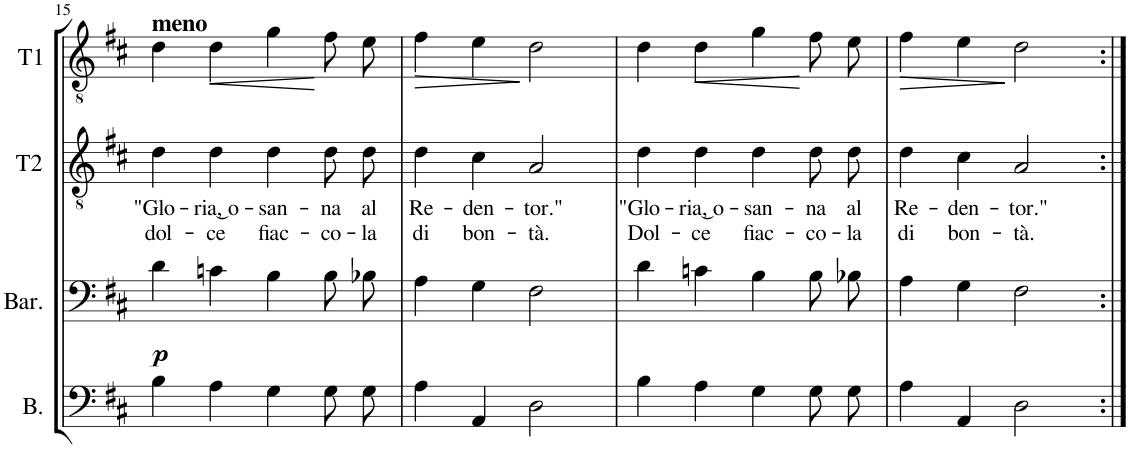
**kern	**kern	**dynam	**kern	**text	**text	**kern	**dynam
*part4	*part3	*part3	*part2	*part2	*part2	*part1	*part1
*staff4	*staff3	*staff3	*staff2	*staff2	*staff2	*staff1	*staff1
*I"Bass	*I"Baritone	*	*I"Tenor2	*	*	*I"Tenor1	*
*I'B.	*I'Bar.	*	*I'T2	*	*	*I'T1	*
!!LO:PB:g=z
*clefF4	*clefF4	*	*clefGv2	*	*	*clefGv2	*
*	*Trd1c2	*	*Trd4c7	*	*	*Trd1c2	*
*k[f#c#]	*k[f#c#]	*	*k[f#c#]	*	*	*k[f#c#]	*
*M4/4	*M4/4	*	*M4/4	*	*	*M4/4	*
*met(c)	*met(c)	*	*met(c)	*	*	*met(c)	*
=15	=15	=15	=15	=15	=15	=15	=15
!	!	!	!	!	!	!LO:TX:a:B:t=meno	!
!	!	!LO:DY:b	!	!LO:LY:b	!LO:LY:b	!	!
4B\	4d\	p	4d\	"Glo-	dol-	4d\	.
!	!	!	!	!LO:LY:b	!LO:LY:b	!	!LO:HP:b
4A\	4cn\	.	4d\	-ria,͜ o-	-ce	4d\	<
!	!	!	!	!LO:LY:b	!LO:LY:b	!	!
4G\	4B\	.	4d\	-san-	fiac-	4g\	.
!	!	!	!	!LO:LY:b	!LO:LY:b	!	!
8G\L	8B\L	.	8d\L	-na	-co-	8f#\L	[
!	!	!	!	!LO:LY:b	!LO:LY:b	!	!
8G\J	8B-X\J	.	8d\J	al	-la	8e\J	.
=16	=16	=16	=16	=16	=16	=16	=16
!	!	!	!	!LO:LY:b	!LO:LY:b	!	!LO:HP:b
4A\	4A\	.	4d\	Re-	di	4f#\	>
!	!	!	!	!LO:LY:b	!LO:LY:b	!	!
4AA/	4G\	.	4c#\	-den-	bon-	4e\	.
!	!	!	!	!LO:LY:b	!LO:LY:b	!	!
2D\	2F#\	.	2A/	-tor."	-tà.	2d\	]
=17	=17	=17	=17	=17	=17	=17	=17
!	!	!	!	!LO:LY:b	!LO:LY:b	!	!
4B\	4d\	.	4d\	"Glo-	Dol-	4d\	.
!	!	!	!	!LO:LY:b	!LO:LY:b	!	!LO:HP:b
4A\	4cn\	.	4d\	-ria,͜ o-	-ce	4d\	<
!	!	!	!	!LO:LY:b	!LO:LY:b	!	!
4G\	4B\	.	4d\	-san-	fiac-	4g\	.
!	!	!	!	!LO:LY:b	!LO:LY:b	!	!
8G\L	8B\L	.	8d\L	-na	-co-	8f#\L	[
!	!	!	!	!LO:LY:b	!LO:LY:b	!	!
8G\J	8B-X\J	.	8d\J	al	-la	8e\J	.
=18	=18	=18	=18	=18	=18	=18	=18
!	!	!	!	!LO:LY:b	!LO:LY:b	!	!LO:HP:b
4A\	4A\	.	4d\	Re-	di	4f#\	>
!	!	!	!	!LO:LY:b	!LO:LY:b	!	!
4AA/	4G\	.	4c#\	-den-	bon-	4e\	.
!	!	!	!	!LO:LY:b	!LO:LY:b	!	!
2D\	2F#\	.	2A/	-tor."	-tà.	2d\	]
=:|!	=:|!	=:|!	=:|!	=:|!	=:|!	=:|!	=:|!
*-	*-	*-	*-	*-	*-	*-	*-
